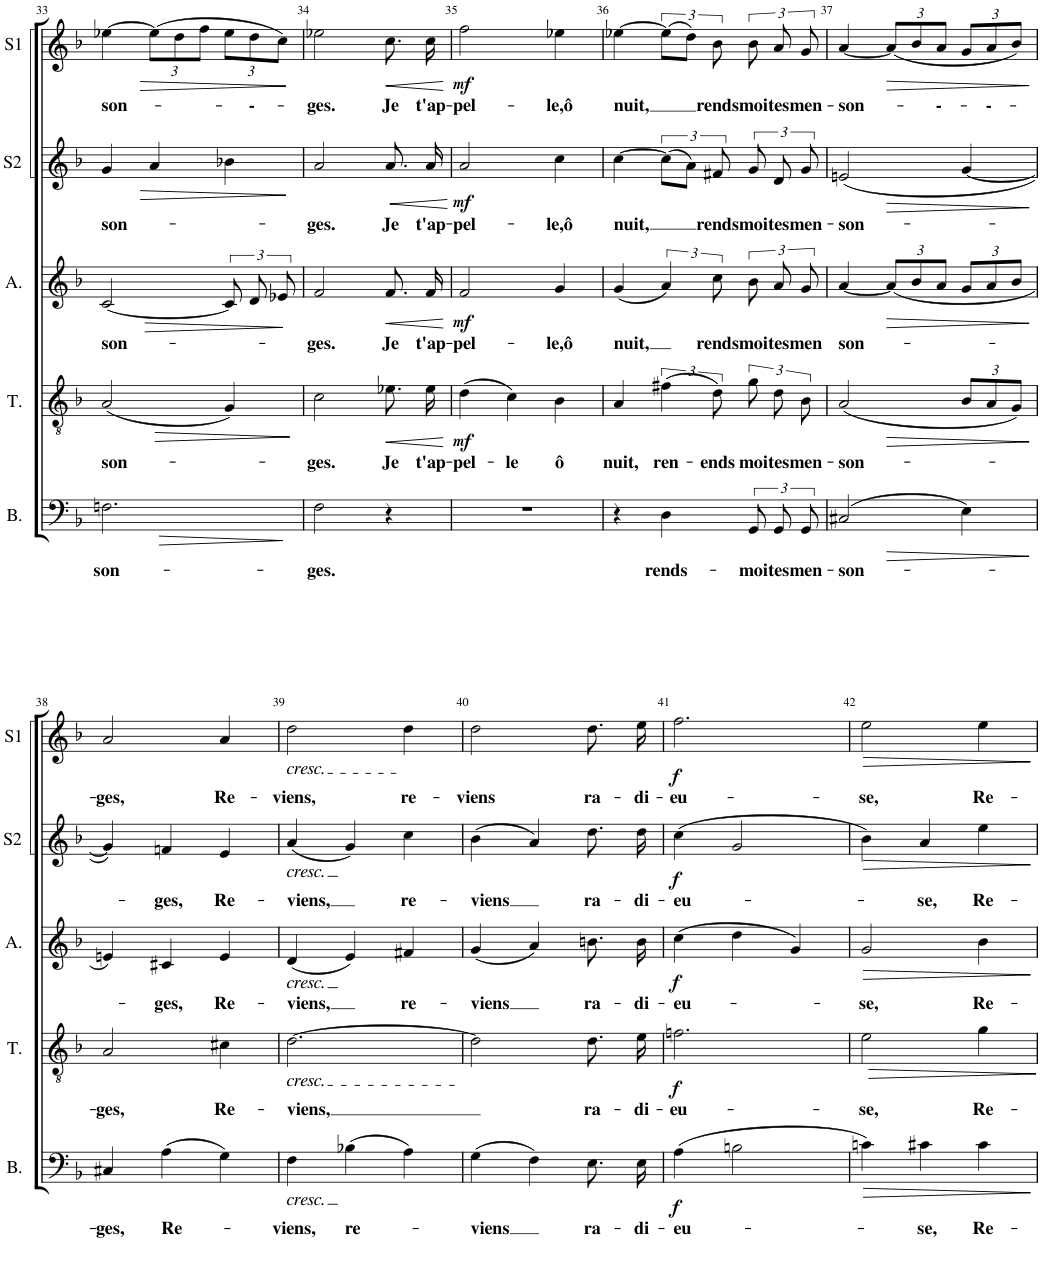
**kern	**text	**dynam	**kern	**text	**dynam	**kern	**text	**dynam	**kern	**text	**dynam	**kern	**text	**dynam
*part5	*part5	*part5	*part4	*part4	*part4	*part3	*part3	*part3	*part2	*part2	*part2	*part1	*part1	*part1
*staff5	*staff5	*staff5	*staff4	*staff4	*staff4	*staff3	*staff3	*staff3	*staff2	*staff2	*staff2	*staff1	*staff1	*staff1
*I"Basse	*	*	*I"Tenor	*	*	*I"Alto	*	*	*I"Soprano2	*	*	*I"Soprano1	*	*
*I'B.	*	*	*I'T.	*	*	*I'A.	*	*	*I'S2	*	*	*I'S1	*	*
!!LO:PB:g=z
*clefF4	*	*	*clefGv2	*	*	*clefG2	*	*	*clefG2	*	*	*clefG2	*	*
*k[b-]	*	*	*k[b-]	*	*	*k[b-]	*	*	*k[b-]	*	*	*k[b-]	*	*
*M3/4	*	*	*M3/4	*	*	*M3/4	*	*	*M3/4	*	*	*M3/4	*	*
=33	=33	=33	=33	=33	=33	=33	=33	=33	=33	=33	=33	=33	=33	=33
!	!LO:LY:b	!	!	!LO:LY:b	!	!	!LO:LY:b	!	!	!LO:LY:b	!	!	!LO:LY:b	!
2.Fn\	-son-	.	(2A/	-son-	.	[2c/	-son-	.	4g/	-son-	.	[4ee-X\	-son-	.
!	!	!	!	!	!	!	!	!	!	!	!LO:HP:b	!	!	!
*	*	*	*	*	*	*	*	*	*	*	*	*Xbrackettup	*	*
!	!	!	!	!	!	!	!	!	!	!	!	!	!	!LO:HP:b
.	.	.	.	.	.	.	.	.	4a/	.	>	(12ee-\L]	.	>
.	.	.	.	.	.	.	.	.	.	.	.	12dd\	.	.
.	.	.	.	.	.	.	.	.	.	.	.	12ff\J	.	.
!	!	!	!	!	!LO:HP:b	!	!	!LO:HP:b	!	!	!	!	!	!
.	.	.	4G/)	.	>	12c/]	.	>	4b-X\	.	.	12ee-\L	.	.
!	!	!	!	!	!	!	!	!	!	!	!	!	!LO:LY:b	!
.	.	.	.	.	.	12d/	.	.	.	.	.	12dd\	---	.
.	.	.	.	.	.	12e-X/	.	]	.	.	.	12cc\J)	.	.
.	.	.	.	.	]	.	.	.	.	.	]	.	.	]
=34	=34	=34	=34	=34	=34	=34	=34	=34	=34	=34	=34	=34	=34	=34
!	!LO:LY:b	!LO:HP:b	!	!LO:LY:b	!	!	!LO:LY:b	!	!	!LO:LY:b	!	!	!LO:LY:b	!
2F\	-ges.	>	2c\	-ges.	.	2f/	-ges.	.	2a/	-ges.	.	2ee-X\	-ges.	.
!	!	!	!	!LO:LY:b	!LO:HP:b	!	!LO:LY:b	!LO:HP:b	!	!LO:LY:b	!LO:HP:b	!	!LO:LY:b	!LO:HP:b
4r	.	.	8.e-X\	Je	<	8.f/	Je	<	8.a/	Je	<	8.cc\	Je	<
!	!	!	!	!LO:LY:b	!	!	!LO:LY:b	!	!	!LO:LY:b	!	!	!LO:LY:b	!
.	.	.	16e-\	t'ap-	.	16f/	t'ap-	.	16a/	t'ap-	.	16cc\	t'ap-	.
.	.	.	.	.	[	.	.	[	.	.	[	.	.	[
=35	=35	=35	=35	=35	=35	=35	=35	=35	=35	=35	=35	=35	=35	=35
!	!	!	!	!LO:LY:b	!LO:DY:b	!	!LO:LY:b	!LO:DY:b	!	!LO:LY:b	!LO:DY:b	!	!LO:LY:b	!LO:DY:b
2.r	.	.	(4d\	-pel-	mf	2f/	-pel-	mf	2a/	-pel-	mf	2ff\	-pel-	mf
!	!	!	!	!LO:LY:b	!	!	!	!	!	!	!	!	!	!
.	.	.	4c\)	-le	.	.	.	.	.	.	.	.	.	.
!	!	!	!	!LO:LY:b	!	!	!LO:LY:b	!	!	!LO:LY:b	!	!	!LO:LY:b	!
.	.	.	4B-\	ô	.	4g/	-le,ô	.	4cc\	-le,ô	.	4ee-X\	-le,ô	.
=36	=36	=36	=36	=36	=36	=36	=36	=36	=36	=36	=36	=36	=36	=36
!	!	!	!	!LO:LY:b	!	!	!LO:LY:b	!	!	!LO:LY:b	!	!	!LO:LY:b	!
4r	.	.	4A/	nuit,	.	(4g/	nuit,	.	[4cc\	nuit,	.	[4ee-X\	nuit,	.
!	!LO:LY:b	!	!	!LO:LY:b	!	!	!	!	!	!	!	!	!	!
*	*	*	*	*	*	*	*	*	*	*	*	*brackettup	*	*
4D\	rends-	.	(6f#X\	ren-	.	6a/)	.	.	(12cc\L]	.	.	(12ee-\L]	.	.
.	.	.	.	.	.	.	.	.	12a\J)	.	.	12dd\J)	.	.
!	!	!	!	!LO:LY:b	!	!	!LO:LY:b	!	!	!LO:LY:b	!	!	!LO:LY:b	!
.	.	.	12d\)	-ends	.	12cc\	rends	.	12f#X/	rends	.	12b-\	rends	.
!	!LO:LY:b	!	!	!LO:LY:b	!	!	!LO:LY:b	!	!	!LO:LY:b	!	!	!LO:LY:b	!
12GG/L	-moi	.	12g\	-moi	.	12b-\	moi	.	12g/	moi	.	12b-\	moi	.
!	!LO:LY:b	!	!	!LO:LY:b	!	!	!LO:LY:b	!	!	!LO:LY:b	!	!	!LO:LY:b	!
12GG/	tes	.	12d\	tes	.	12a/	tes	.	12d/	tes	.	12a/	tes	.
!	!LO:LY:b	!	!	!LO:LY:b	!	!	!LO:LY:b	!	!	!LO:LY:b	!	!	!LO:LY:b	!
12GG/J	men-	.	12B-\	men-	.	12g/	men	.	12g/	men-	.	12g/	men-	.
=37	=37	=37	=37	=37	=37	=37	=37	=37	=37	=37	=37	=37	=37	=37
!	!LO:LY:b	!	!	!LO:LY:b	!	!	!LO:LY:b	!	!	!LO:LY:b	!	!	!LO:LY:b	!
(2C#X/	-son-	.	(2A/	-son-	.	[4a/	son-	.	(2en/	-son-	.	[4a/	-son-	.
*	*	*	*	*	*	*Xbrackettup	*	*	*	*	*	*	*	*
!	!	!	!	!	!	!	!	!LO:HP:b	!	!	!	!	!	!
*	*	*	*	*	*	*	*	*	*	*	*	*Xbrackettup	*	*
!	!	!	!	!	!	!	!	!	!	!	!	!	!	!LO:HP:b
.	.	.	.	.	.	(12a/L]	.	>	.	.	.	(12a/L]	.	>
.	.	.	.	.	.	12b-/	.	.	.	.	.	12b-/	.	.
!	!	!	!	!	!	!	!	!	!	!	!	!	!LO:LY:b	!
.	.	.	.	.	.	12a/J	.	.	.	.	.	12a/J	---	.
!	!	!LO:HP:b	!	!	!	!	!	!	!	!	!	!	!	!
*	*	*	*Xbrackettup	*	*	*	*	*	*	*	*	*	*	*
!	!	!	!	!	!LO:HP:b	!	!	!	!	!	!LO:HP:b	!	!	!
4E\)	.	>	12B-/L	.	>	12g/L	.	.	[4g/	.	>	12g/L	.	.
!	!	!	!	!	!	!	!	!	!	!	!	!	!LO:LY:b	!
.	.	.	12A/	.	.	12a/	.	.	.	.	.	12a/	---	.
.	.	.	12G/J)	.	.	12b-/J	.	.	.	.	.	12b-/J)	.	.
.	.	]	.	.	]	.	.	]	.	.	]	.	.	]
!!LO:LB:g=z
=38	=38	=38	=38	=38	=38	=38	=38	=38	=38	=38	=38	=38	=38	=38
!	!LO:LY:b	!	!	!LO:LY:b	!	!	!	!	!	!	!	!	!LO:LY:b	!
4C#X/	-ges,	.	2A/	-ges,	.	4en/)	.	.	4g/])	.	.	2a/	-ges,	.
!	!LO:LY:b	!	!	!	!	!	!LO:LY:b	!	!	!LO:LY:b	!	!	!	!
(4A\	Re-	.	.	.	.	4c#X/	-ges,	.	4fn/	-ges,	.	.	.	.
!	!	!	!	!LO:LY:b	!	!	!LO:LY:b	!	!	!LO:LY:b	!	!	!LO:LY:b	!
4G\)	.	.	4c#X\	Re-	.	4e/	Re-	.	4e/	Re-	.	4a/	Re-	.
=39	=39	=39	=39	=39	=39	=39	=39	=39	=39	=39	=39	=39	=39	=39
!	!	!	!	!	!	!	!	!	!	!	!	!LO:TX:b:i:t=cresc.	!	!
!	!	!	!	!	!	!	!	!	!LO:TX:b:i:t=cresc.	!	!	!	!	!
!	!	!	!	!	!	!LO:TX:b:i:t=cresc.	!	!	!	!	!	!	!	!
!	!	!	!LO:TX:b:i:t=cresc.	!	!	!	!	!	!	!	!	!	!	!
!LO:TX:b:i:t=cresc.	!	!	!	!	!	!	!	!	!	!	!	!	!	!
!	!LO:LY:b	!	!	!LO:LY:b	!	!	!LO:LY:b	!	!	!LO:LY:b	!	!	!LO:LY:b	!
4F\	-viens,	.	[2.d\	-viens,	.	(4d/	-viens,	.	(4a/	-viens,	.	2dd\	-viens,	.
!	!LO:LY:b	!	!	!	!	!	!	!	!	!	!	!	!	!
(4B-X\	re-	.	.	.	.	4e/)	.	.	4g/)	.	.	.	.	.
!	!	!	!	!	!	!	!LO:LY:b	!	!	!LO:LY:b	!	!	!LO:LY:b	!
4A\)	.	.	.	.	.	4f#X/	re-	.	4cc\	re-	.	4dd\	re-	.
=40	=40	=40	=40	=40	=40	=40	=40	=40	=40	=40	=40	=40	=40	=40
!	!LO:LY:b	!	!	!	!	!	!LO:LY:b	!	!	!LO:LY:b	!	!	!LO:LY:b	!
(4G\	-viens	.	2d\]	.	.	(4g/	-viens	.	(4b-\	-viens	.	2dd\	-viens	.
4F\)	.	.	.	.	.	4a/)	.	.	4a/)	.	.	.	.	.
!	!LO:LY:b	!	!	!LO:LY:b	!	!	!LO:LY:b	!	!	!LO:LY:b	!	!	!LO:LY:b	!
8.E\L	ra-	.	8.d\	ra-	.	8.bn\	ra-	.	8.dd\	ra-	.	8.dd\	ra-	.
!	!LO:LY:b	!	!	!LO:LY:b	!	!	!LO:LY:b	!	!	!LO:LY:b	!	!	!LO:LY:b	!
16E\Jk	-di-	.	16e\	-di-	.	16b\	-di-	.	16dd\	-di-	.	16ee\	-di-	.
=41	=41	=41	=41	=41	=41	=41	=41	=41	=41	=41	=41	=41	=41	=41
!	!LO:LY:b	!LO:DY:b	!	!LO:LY:b	!LO:DY:b	!	!LO:LY:b	!LO:DY:b	!	!LO:LY:b	!LO:DY:b	!	!LO:LY:b	!LO:DY:b
(4A\	-eu-	f	2.fn\	-eu-	f	(4cc\	-eu-	f	(4cc\	-eu-	f	2.ff\	-eu-	f
2Bn\	.	.	.	.	.	4dd\	.	.	2g/	.	.	.	.	.
.	.	.	.	.	.	4g/)	.	.	.	.	.	.	.	.
=42	=42	=42	=42	=42	=42	=42	=42	=42	=42	=42	=42	=42	=42	=42
!	!	!	!	!LO:LY:b	!LO:HP:b	!	!LO:LY:b	!LO:HP:b	!	!	!LO:HP:b	!	!LO:LY:b	!LO:HP:b
4cn\)	.	.	2e\	-se,	>	2g/	-se,	>	4b-\)	.	>	2ee\	-se,	>
!	!LO:LY:b	!	!	!	!	!	!	!	!	!LO:LY:b	!	!	!	!
4c#X\	-se,	.	.	.	.	.	.	.	4a/	-se,	.	.	.	.
!	!LO:LY:b	!	!	!LO:LY:b	!	!	!LO:LY:b	!	!	!LO:LY:b	!	!	!LO:LY:b	!
4c#\	Re-	.	4g\	Re-	.	4b-\	Re-	.	4ee\	Re-	.	4ee\	Re-	.
.	.	]	.	.	]	.	.	]	.	.	]	.	.	]
=	=	=	=	=	=	=	=	=	=	=	=	=	=	=
*-	*-	*-	*-	*-	*-	*-	*-	*-	*-	*-	*-	*-	*-	*-
